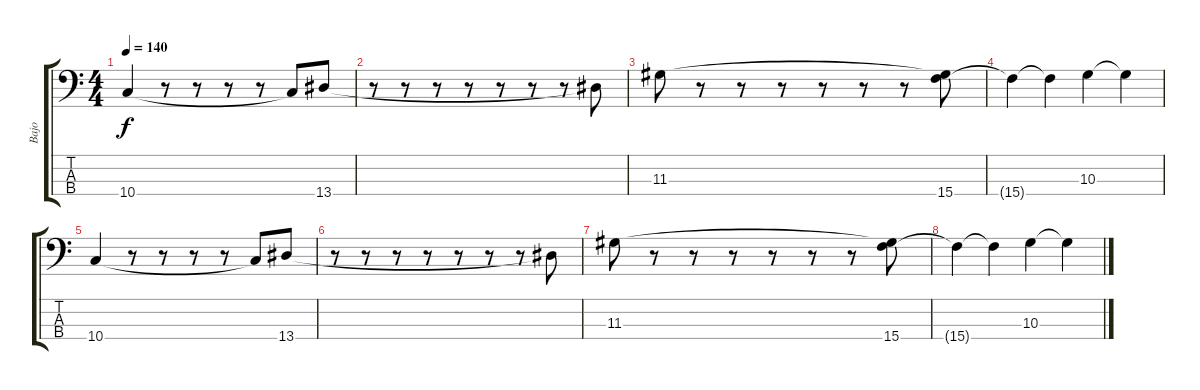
\track ("Bajo" "Bajo") {instrument electricbassfinger}
\staff {score tabs}
\tuning (G2 D2 A1 D1) {hide}
\ts (4 4)
\tempo 140
\clef f4
\ks c
10.4.4{dy f} r.8 r.8 r.8 r.8 10.4{t}.8 13.4.8 |
r.8 r.8 r.8 r.8 r.8 r.8 r.8 13.4{t}.8 |
11.3.8 r.8 r.8 r.8 r.8 r.8 r.8 (11.3{t} 15.4).8 |
15.4{t}.4 15.4{t}.4 10.3.4 10.3{t}.4 |
10.4.4 r.8 r.8 r.8 r.8 10.4{t}.8 13.4.8 |
r.8 r.8 r.8 r.8 r.8 r.8 r.8 13.4{t}.8 |
11.3.8 r.8 r.8 r.8 r.8 r.8 r.8 (11.3{t} 15.4).8 |
15.4{t}.4 15.4{t}.4 10.3.4 10.3{t}.4
